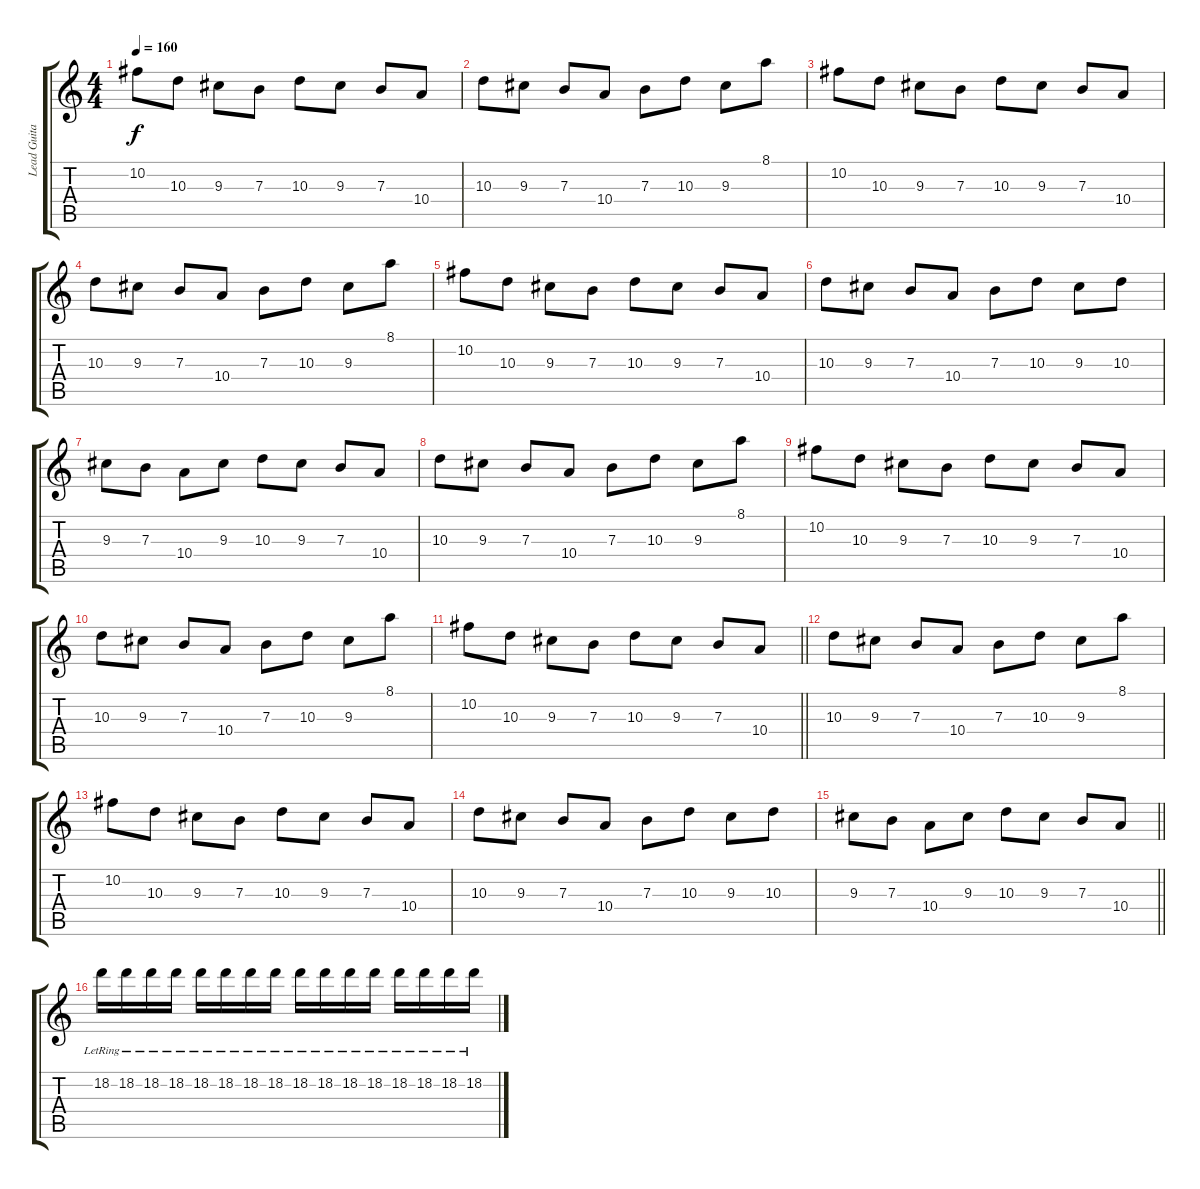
\track ("Lead Guitar" "Lead Guita") {instrument overdrivenguitar}
\staff {score tabs}
\tuning (Db4 Ab3 E3 B2 Gb2 B1) {hide}
\ts (4 4)
\tempo 160
\clef g2
\ks c
10.2.8{dy f} 10.3.8 9.3.8 7.3.8 10.3.8 9.3.8 7.3.8 10.4.8 |
10.3.8 9.3.8 7.3.8 10.4.8 7.3.8 10.3.8 9.3.8 8.1.8 |
10.2.8 10.3.8 9.3.8 7.3.8 10.3.8 9.3.8 7.3.8 10.4.8 |
10.3.8 9.3.8 7.3.8 10.4.8 7.3.8 10.3.8 9.3.8 8.1.8 |
10.2.8 10.3.8 9.3.8 7.3.8 10.3.8 9.3.8 7.3.8 10.4.8 |
10.3.8 9.3.8 7.3.8 10.4.8 7.3.8 10.3.8 9.3.8 10.3.8 |
9.3.8 7.3.8 10.4.8 9.3.8 10.3.8 9.3.8 7.3.8 10.4.8 |
10.3.8 9.3.8 7.3.8 10.4.8 7.3.8 10.3.8 9.3.8 8.1.8 |
10.2.8 10.3.8 9.3.8 7.3.8 10.3.8 9.3.8 7.3.8 10.4.8 |
10.3.8 9.3.8 7.3.8 10.4.8 7.3.8 10.3.8 9.3.8 8.1.8 |
\barLineRight lightlight
10.2.8 10.3.8 9.3.8 7.3.8 10.3.8 9.3.8 7.3.8 10.4.8 |
10.3.8 9.3.8 7.3.8 10.4.8 7.3.8 10.3.8 9.3.8 8.1.8 |
10.2.8 10.3.8 9.3.8 7.3.8 10.3.8 9.3.8 7.3.8 10.4.8 |
10.3.8 9.3.8 7.3.8 10.4.8 7.3.8 10.3.8 9.3.8 10.3.8 |
\barLineRight lightlight
9.3.8 7.3.8 10.4.8 9.3.8 10.3.8 9.3.8 7.3.8 10.4.8 |
\section ("" "")
18.2{lr}.16{volume 8} 18.2{lr}.16 18.2{lr}.16 18.2{lr}.16 18.2{lr}.16 18.2{lr}.16 18.2{lr}.16 18.2{lr}.16 18.2{lr}.16 18.2{lr}.16 18.2{lr}.16 18.2{lr}.16 18.2{lr}.16 18.2{lr}.16 18.2{lr}.16 18.2{lr}.16
